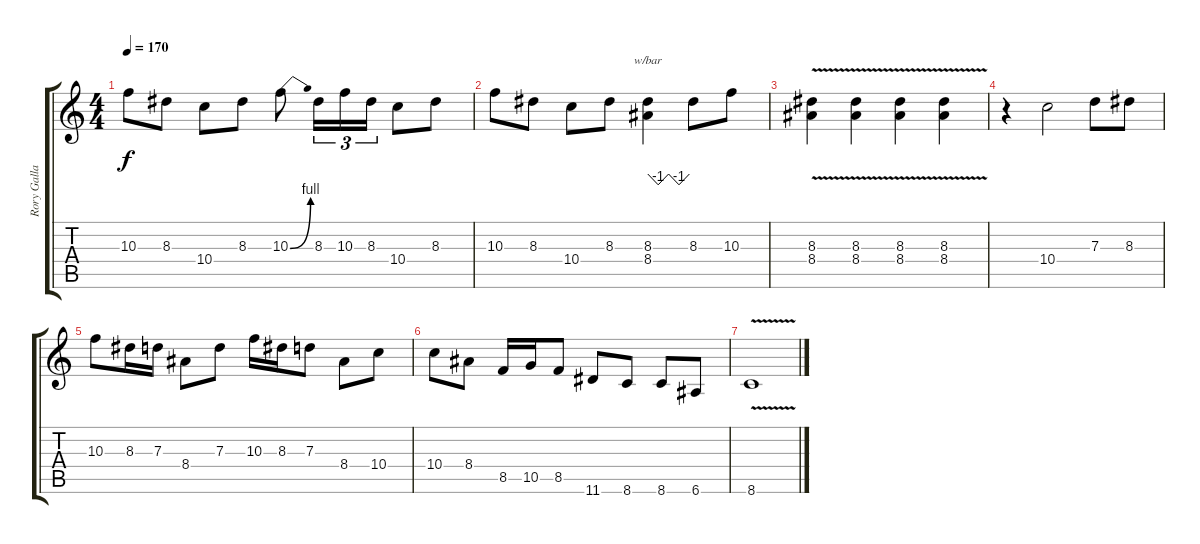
\track ("Rory Gallagher Lead" "Rory Galla") {instrument overdrivenguitar}
\staff {score tabs}
\tuning (E4 B3 G3 D3 A2 E2) {hide}
\ts (4 4)
\tempo 170
\clef g2
\ks c
10.3.8{dy f} 8.3.8 10.4.8 8.3.8 10.3{be (bend 0 0 60 4)}.8 8.3.16{tu (3 2)} 10.3.16{tu (3 2)} 8.3.16{tu (3 2)} 10.4.8 8.3.8 |
10.3.8 8.3.8 10.4.8 8.3.8 (8.3 8.4).4{tbe (custom default 0 0 15 -4 30 0 45 -4 60 0)} 8.3.8 10.3.8 |
(8.3 8.4{v}).4 (8.3{v} 8.4).4 (8.3{v} 8.4).4 (8.3 8.4{v}).4 |
r.4{volume 0} 10.4.2 7.3.8 8.3.8 |
10.3.8 8.3.16 7.3.16 8.4.8 7.3.8 10.3.16 8.3.16 7.3.8 8.4.8 10.4.8 |
10.4.8 8.4.8 8.5.16 10.5.16 8.5.8 11.6.8 8.6.8 8.6.8 6.6.8 |
8.6{v}.1
